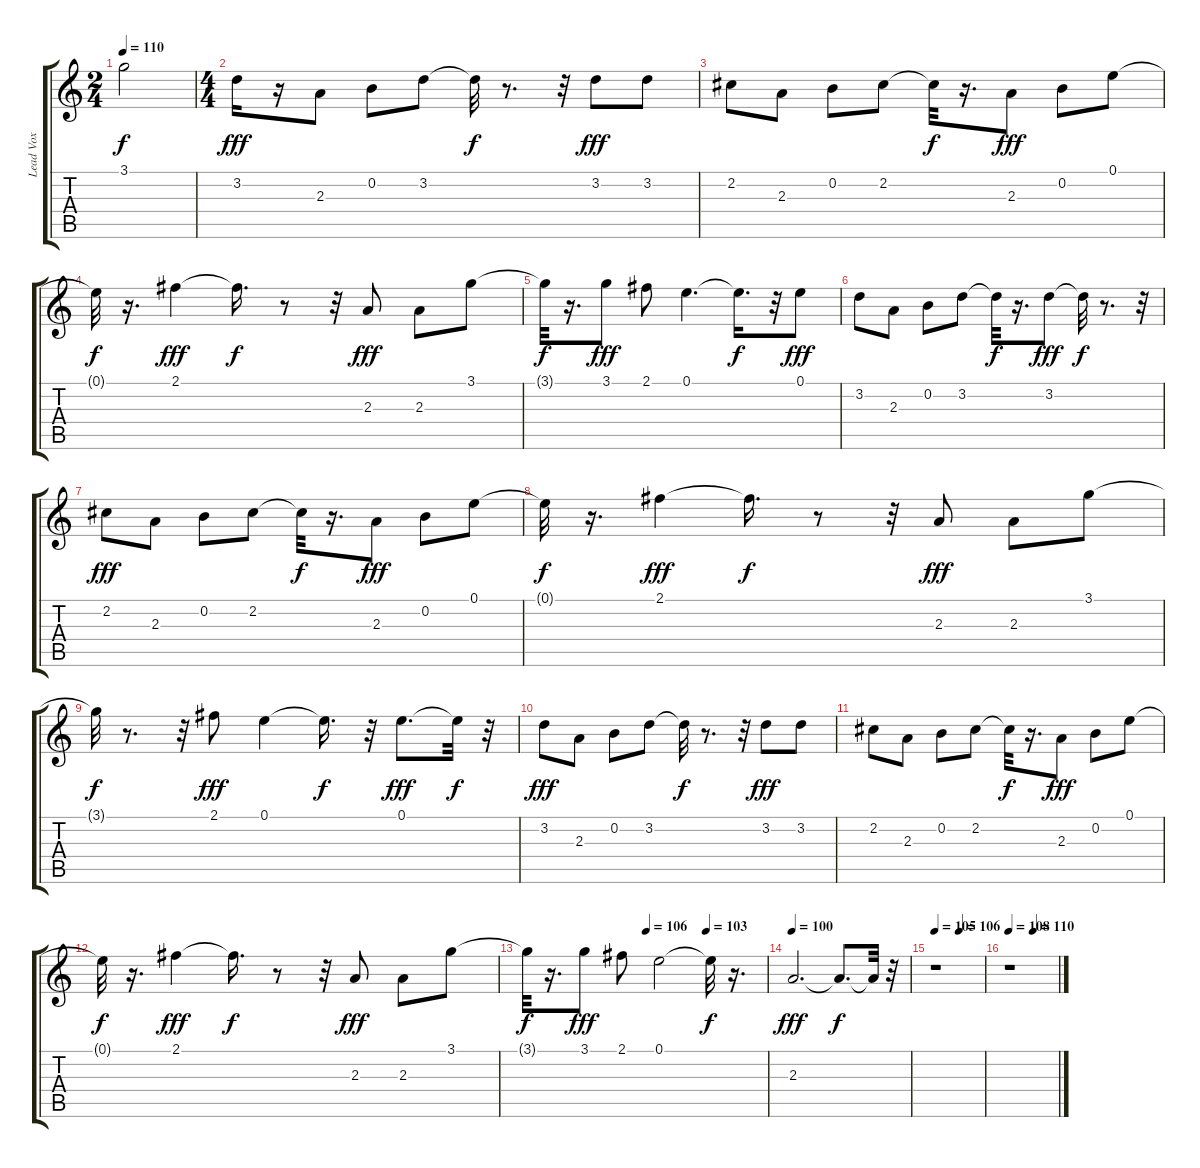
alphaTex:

\track ("Lead Vox" "Lead Vox") {instrument acousticguitarsteel}
\staff {score tabs}
\tuning (E4 B3 G3 D3 A2 E2) {hide}
\ts (2 4)
\tempo 110
\clef g2
\ks c
3.1{t}.2{dy f} |
\ts (4 4)
3.2.16{dy fff} r.16 2.3.8 0.2.8 3.2.8 3.2{t}.32{dy f} r.8{d} r.32 3.2.8{dy fff} 3.2.8 |
2.2.8 2.3.8 0.2.8 2.2.8 2.2{t}.32{dy f} r.16{d} 2.3.8{dy fff} 0.2.8 0.1.8 |
0.1{t}.32{dy f} r.16{d} 2.1.4{dy fff} 2.1{t}.16{d dy f} r.8 r.32 2.3.8{dy fff} 2.3.8 3.1.8 |
3.1{t}.32{dy f} r.16{d} 3.1.8{dy fff} 2.1.8 0.1.4{d} 0.1{t}.16{d dy f} r.32 0.1.8{dy fff} |
3.2.8 2.3.8 0.2.8 3.2.8 3.2{t}.32{dy f} r.16{d} 3.2.8{dy fff} 3.2{t}.32{dy f} r.8{d} r.32 |
2.2.8{dy fff} 2.3.8 0.2.8 2.2.8 2.2{t}.32{dy f} r.16{d} 2.3.8{dy fff} 0.2.8 0.1.8 |
0.1{t}.32{dy f} r.16{d} 2.1.4{dy fff} 2.1{t}.16{d dy f} r.8 r.32 2.3.8{dy fff} 2.3.8 3.1.8 |
3.1{t}.32{dy f} r.8{d} r.32 2.1.8{dy fff} 0.1.4 0.1{t}.16{d dy f} r.32 0.1.8{d dy fff} 0.1{t}.32{dy f} r.32 |
3.2.8{dy fff} 2.3.8 0.2.8 3.2.8 3.2{t}.32{dy f} r.8{d} r.32 3.2.8{dy fff} 3.2.8 |
2.2.8 2.3.8 0.2.8 2.2.8 2.2{t}.32{dy f} r.16{d} 2.3.8{dy fff} 0.2.8 0.1.8 |
0.1{t}.32{dy f} r.16{d} 2.1.4{dy fff} 2.1{t}.16{d dy f} r.8 r.32 2.3.8{dy fff} 2.3.8 3.1.8 |
\tempo (106 0.5)
\tempo (103 0.75)
3.1{t}.32{dy f} r.16{d} 3.1.8{dy fff} 2.1.8 0.1.2 0.1{t}.32{dy f} r.16{d} |
\tempo 100
2.3.2{d dy fff} 2.3{t}.8{d dy f} 2.3{t}.32 r.32 |
\tempo 105
\tempo (106 0.5)
r.1 |
\tempo 108
\tempo (110 0.5)
r.1
